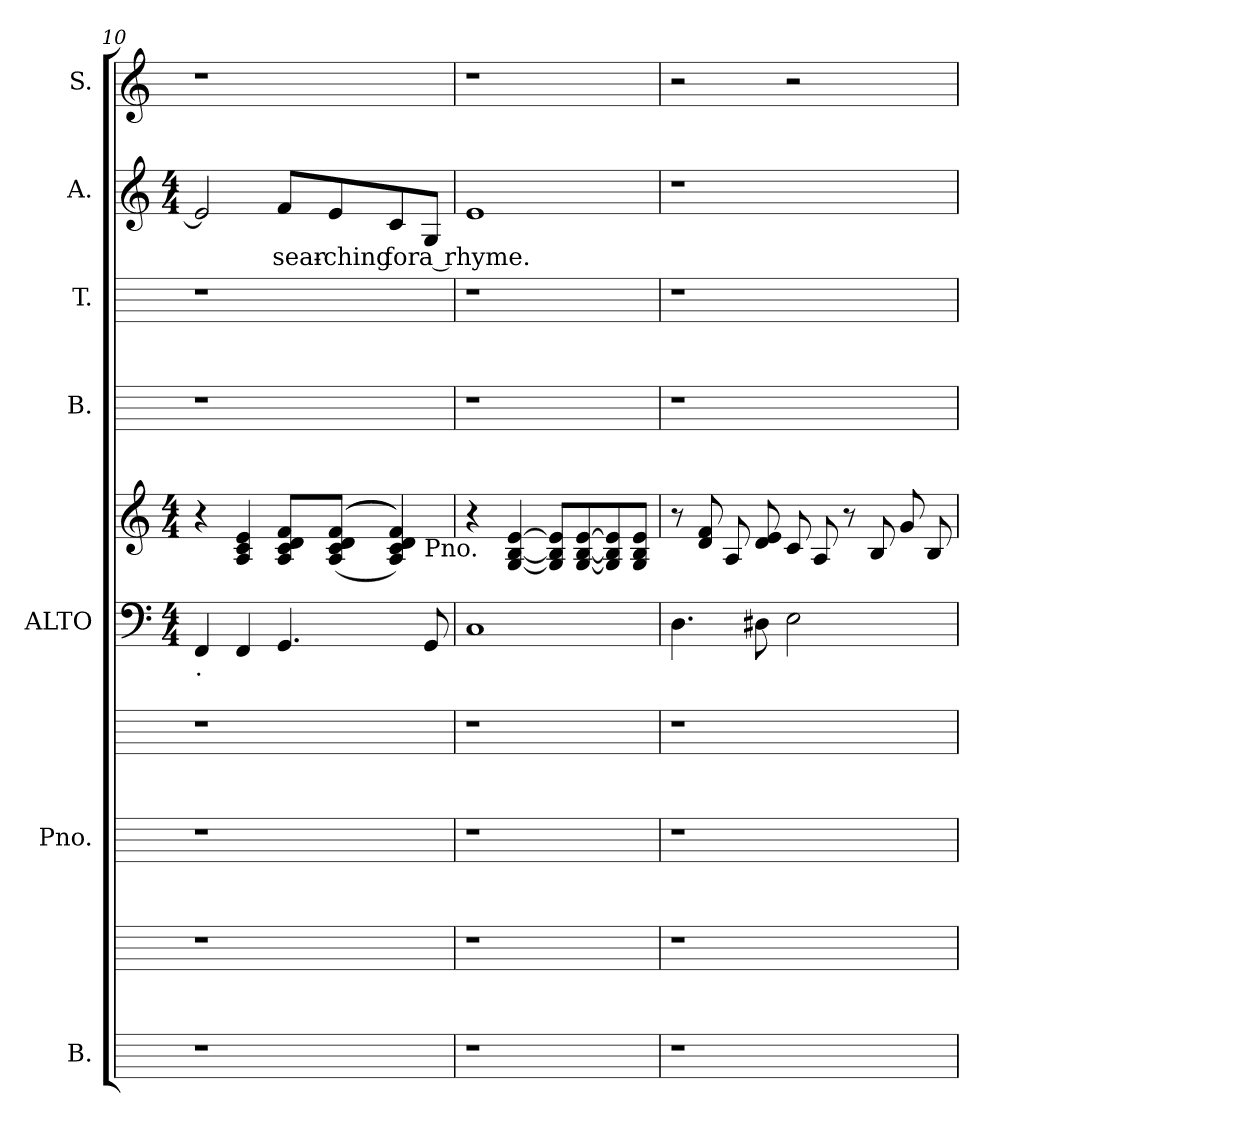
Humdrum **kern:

**kern	**kern	**kern	**kern	**kern	**kern	**kern	**kern	**kern	**text	**kern
*part7	*part7	*part6	*part6	*part5	*part5	*part4	*part3	*part2	*part2	*part1
*staff10	*staff9	*staff8	*staff7	*staff6	*staff5	*staff4	*staff3	*staff2	*staff2	*staff1
*I"B.	*	*I"Pno.	*	*I"ALTO	*	*I"B.	*I"T.	*I"A.	*	*I"S.
*	*	*	*	*	*	*I'B.	*I'T.	*I'A.	*	*I'S.
!!LO:LB:g=z
*	*	*	*	*clefF4	*clefG2	*	*	*clefG2	*	*clefG2
*	*	*	*	*M4/4	*M4/4	*	*	*M4/4	*	*
=10	=10	=10	=10	=10	=10	=10	=10	=10	=10	=10
!	!	!	!	!LO:TX:b:t=.	!	!	!	!	!	!
*	*	*	*	*	*^	*	*	*	*	*
1r	1r	1r	1r	4FF/	4r	2..ryy	1r	1r	2e/]	.	1r
.	.	.	.	4FF/	4A/ 4c/ 4e/	.	.	.	.	.	.
!	!	!	!	!	!	!	!	!	!	!LO:LY:b:cj	!
.	.	.	.	4.GG/	8c/ 8f/ 8A/ 8d/L	.	.	.	8f/L	sear-	.
!	!	!	!	!	!	!	!	!	!	!LO:LY:b:cj	!
.	.	.	.	.	(<(<(>8c/ 8f/ 8A/ 8d/J	.	.	.	8e/	-ching	.
!	!	!	!	!	!	!	!	!	!	!LO:LY:b:cj	!
.	.	.	.	.	4c/ 4f/ 4A/ 4d/)))	.	.	.	8c/	for	.
!	!	!	!	!	!	!LO:TX:b:t=Pno.	!	!	!	!	!
!	!	!	!	!	!	!	!	!	!	!LO:LY:b:cj	!
.	.	.	.	8GG/	.	8ryy	.	.	8G/J	a rhyme.	.
*	*	*	*	*	*v	*v	*	*	*	*	*
=11	=11	=11	=11	=11	=11	=11	=11	=11	=11	=11
1r	1r	1r	1r	1C	4r	1r	1r	1e	.	1r
.	.	.	.	.	[<4G/ [>4e/ [<4B/	.	.	.	.	.
.	.	.	.	.	8G/] 8B/] 8e/]L	.	.	.	.	.
.	.	.	.	.	[>8e/ [<8G/ [<8B/	.	.	.	.	.
.	.	.	.	.	8G/] 8B/] 8e/]	.	.	.	.	.
.	.	.	.	.	8G/ 8B/ 8e/J	.	.	.	.	.
=12	=12	=12	=12	=12	=12	=12	=12	=12	=12	=12
1r	1r	1r	1r	4.D\	8r	1r	1r	1r	.	2r
.	.	.	.	.	8f/ 8d/L	.	.	.	.	.
.	.	.	.	.	8A/	.	.	.	.	.
.	.	.	.	8D#X\	8d/ 8e/L	.	.	.	.	.
.	.	.	.	2E\	8c/J	.	.	.	.	2r
.	.	.	.	.	8A/L	.	.	.	.	.
.	.	.	.	.	8r	.	.	.	.	.
.	.	.	.	.	8B/	.	.	.	.	.
4ryy	4ryy	4ryy	4ryy	4ryy	8g/J	4ryy	4ryy	4ryy	.	4ryy
.	.	.	.	.	8B/L	.	.	.	.	.
=	=	=	=	=	=	=	=	=	=	=
*-	*-	*-	*-	*-	*-	*-	*-	*-	*-	*-
